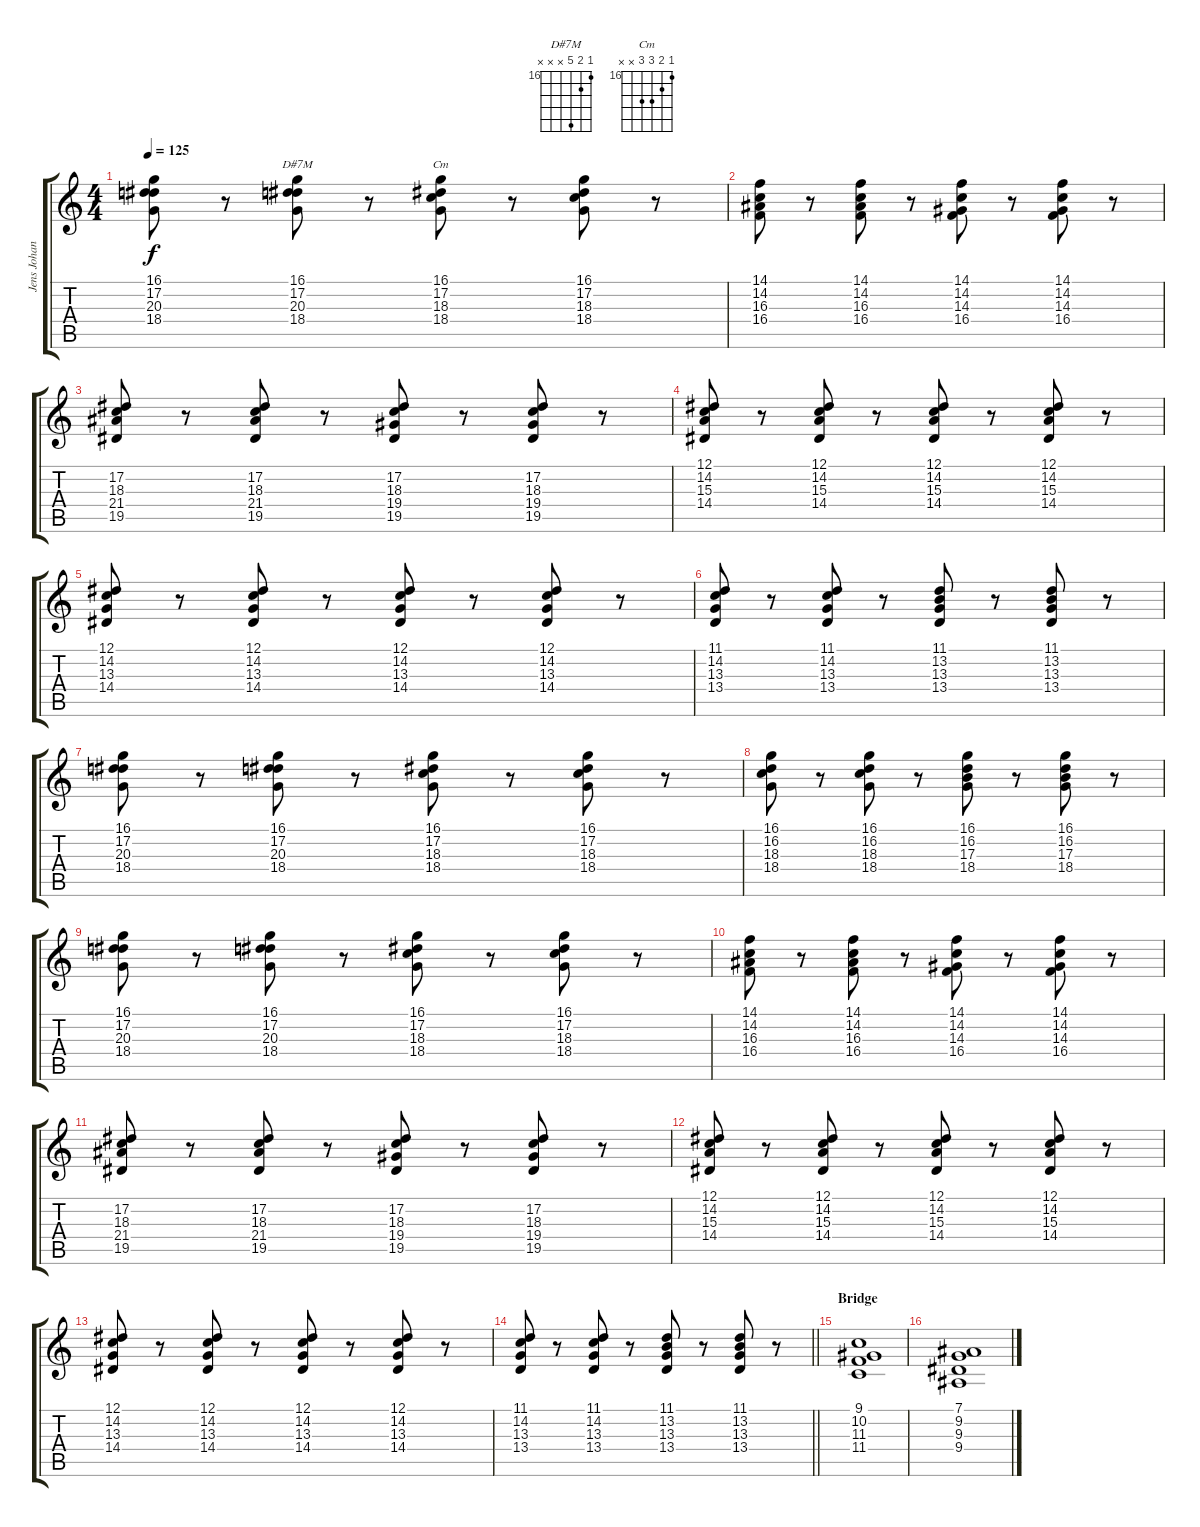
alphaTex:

\track ("Jens Johansson" "Jens Johan") {instrument stringensemble1}
\staff {score tabs}
\tuning (Eb4 Bb3 Gb3 Db3 Ab2 Eb2) {hide}
\chord ("D#7M" 16 17 20 x x x) {firstfret 16}
\chord ("Cm" 16 17 18 18 x x) {firstfret 16}
\ts (4 4)
\tempo 125
\clef g2
\ks c
(16.1 17.2 20.3 18.4).8{dy f} r.8 (16.1 17.2 20.3 18.4).8{ch "D#7M"} r.8 (16.1 17.2 18.3 18.4).8{ch "Cm"} r.8 (16.1 17.2 18.3 18.4).8 r.8 |
(14.1 14.2 16.3 16.4).8 r.8 (14.1 14.2 16.3 16.4).8 r.8 (14.1 14.2 14.3 16.4).8 r.8 (14.1 14.2 14.3 16.4).8 r.8 |
(17.2 18.3 21.4 19.5).8 r.8 (17.2 18.3 21.4 19.5).8 r.8 (17.2 18.3 19.4 19.5).8 r.8 (17.2 18.3 19.4 19.5).8 r.8 |
(12.1 14.2 15.3 14.4).8 r.8 (12.1 14.2 15.3 14.4).8 r.8 (12.1 14.2 15.3 14.4).8 r.8 (12.1 14.2 15.3 14.4).8 r.8 |
(12.1 14.2 13.3 14.4).8 r.8 (12.1 14.2 13.3 14.4).8 r.8 (12.1 14.2 13.3 14.4).8 r.8 (12.1 14.2 13.3 14.4).8 r.8 |
(11.1 14.2 13.3 13.4).8 r.8 (11.1 14.2 13.3 13.4).8 r.8 (11.1 13.2 13.3 13.4).8 r.8 (11.1 13.2 13.3 13.4).8 r.8 |
(16.1 17.2 20.3 18.4).8 r.8 (16.1 17.2 20.3 18.4).8 r.8 (16.1 17.2 18.3 18.4).8 r.8 (16.1 17.2 18.3 18.4).8 r.8 |
(16.1 16.2 18.3 18.4).8 r.8 (16.1 16.2 18.3 18.4).8 r.8 (16.1 16.2 17.3 18.4).8 r.8 (16.1 16.2 17.3 18.4).8 r.8 |
(16.1 17.2 20.3 18.4).8 r.8 (16.1 17.2 20.3 18.4).8 r.8 (16.1 17.2 18.3 18.4).8 r.8 (16.1 17.2 18.3 18.4).8 r.8 |
(14.1 14.2 16.3 16.4).8 r.8 (14.1 14.2 16.3 16.4).8 r.8 (14.1 14.2 14.3 16.4).8 r.8 (14.1 14.2 14.3 16.4).8 r.8 |
(17.2 18.3 21.4 19.5).8 r.8 (17.2 18.3 21.4 19.5).8 r.8 (17.2 18.3 19.4 19.5).8 r.8 (17.2 18.3 19.4 19.5).8 r.8 |
(12.1 14.2 15.3 14.4).8 r.8 (12.1 14.2 15.3 14.4).8 r.8 (12.1 14.2 15.3 14.4).8 r.8 (12.1 14.2 15.3 14.4).8 r.8 |
(12.1 14.2 13.3 14.4).8 r.8 (12.1 14.2 13.3 14.4).8 r.8 (12.1 14.2 13.3 14.4).8 r.8 (12.1 14.2 13.3 14.4).8 r.8 |
\barLineRight lightlight
(11.1 14.2 13.3 13.4).8 r.8 (11.1 14.2 13.3 13.4).8 r.8 (11.1 13.2 13.3 13.4).8 r.8 (11.1 13.2 13.3 13.4).8 r.8 |
\section ("" "Bridge")
(9.1 10.2 11.3 11.4).1 |
(7.1 9.2 9.3 9.4).1
